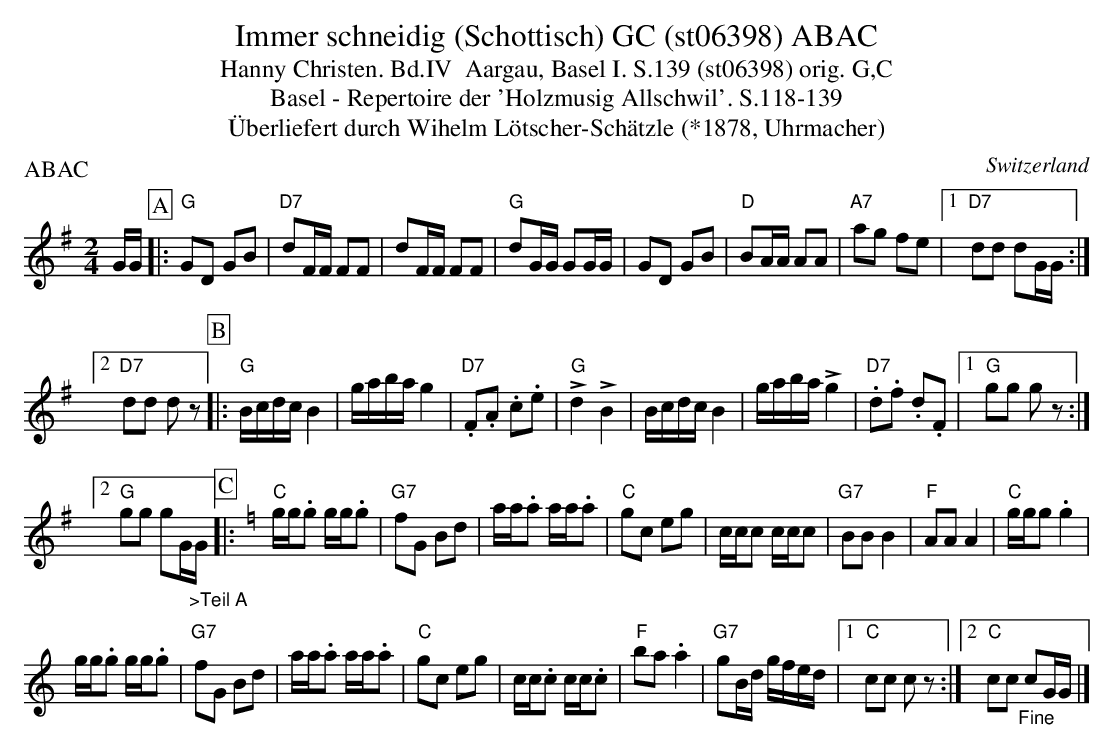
X:1
T:Immer schneidig (Schottisch) GC (st06398) ABAC
T:Hanny Christen. Bd.IV  Aargau, Basel I. S.139 (st06398) orig. G,C
T: Basel - Repertoire der 'Holzmusig Allschwil'. S.118-139
T:Überliefert durch Wihelm Lötscher-Schätzle (*1878, Uhrmacher)
P:ABAC
M:2/4
L:1/16
O:Switzerland
K:G major
GG [P:A] |: "G"G2D2 G2B2 | "D7"d2FF F2F2 | d2FF F2F2 | "G"d2GG G2GG | G2D2 G2B2 | "D"B2AA A2A2 | "A7"a2g2 f2e2 |1 "D7"d2d2 d2GG :|2
"D7"d2d2 d2z2 [P:B] |: "G"BcdcB4 | gabag4 | "D7".F2.A2 .c2.e2 | !>!"G"d4 !>!B4 | BcdcB4 | gaba !>!g4 | "D7".d2.f2 .d2.F2 |1 "G"g2g2 g2z2 :|2
"G"g2g2 g2G"_>Teil A"G [P:C] [K:C] |: "C"gg.g2 gg.g2 | "G7"f2G2 B2d2 | aa.a2 aa.a2 | "C"g2c2 e2g2 | ccc2 ccc2 | "G7"B2B2B4 | "F"A2A2A4 | "C"ggg2.g4 |
gg.g2 gg.g2 | "G7"f2G2 B2d2 | aa.a2 aa.a2 | "C"g2c2 e2g2 | cc.c2 cc.c2 | "F"b2a2.a4 | "G7"g2Bd gfed |1 "C"c2c2 c2z2 :|2 "C"c2c2 "_Fine"c2GG |]
